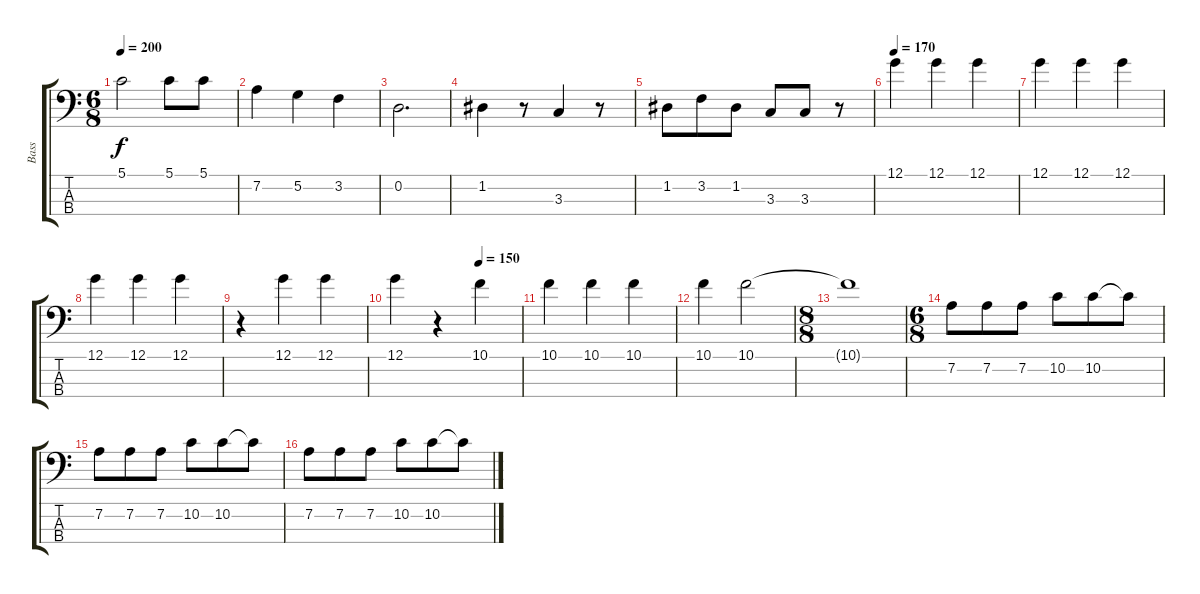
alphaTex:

\track ("Bass" "Bass") {instrument electricbassfinger}
\staff {score tabs}
\tuning (G2 D2 A1 E1) {hide}
\ts (6 8)
\tempo 200
\clef f4
\ks c
5.1.2{dy f} 5.1.8 5.1.8 |
7.2.4 5.2.4 3.2.4 |
0.2.2{d} |
1.2.4 r.8 3.3.4 r.8 |
1.2.8 3.2.8 1.2.8 3.3.8 3.3.8 r.8 |
\tempo 170
12.1.4 12.1.4 12.1.4 |
12.1.4 12.1.4 12.1.4 |
12.1.4 12.1.4 12.1.4 |
r.4 12.1.4 12.1.4 |
\tempo (150 0.6666666666666666)
12.1.4 r.4 10.1.4 |
10.1.4 10.1.4 10.1.4 |
10.1.4 10.1.2 |
\ts (8 8)
10.1{t}.1 |
\ts (6 8)
7.2.8 7.2.8 7.2.8 10.2.8 10.2.8 10.2{t}.8 |
7.2.8 7.2.8 7.2.8 10.2.8 10.2.8 10.2{t}.8 |
7.2.8 7.2.8 7.2.8 10.2.8 10.2.8 10.2{t}.8
